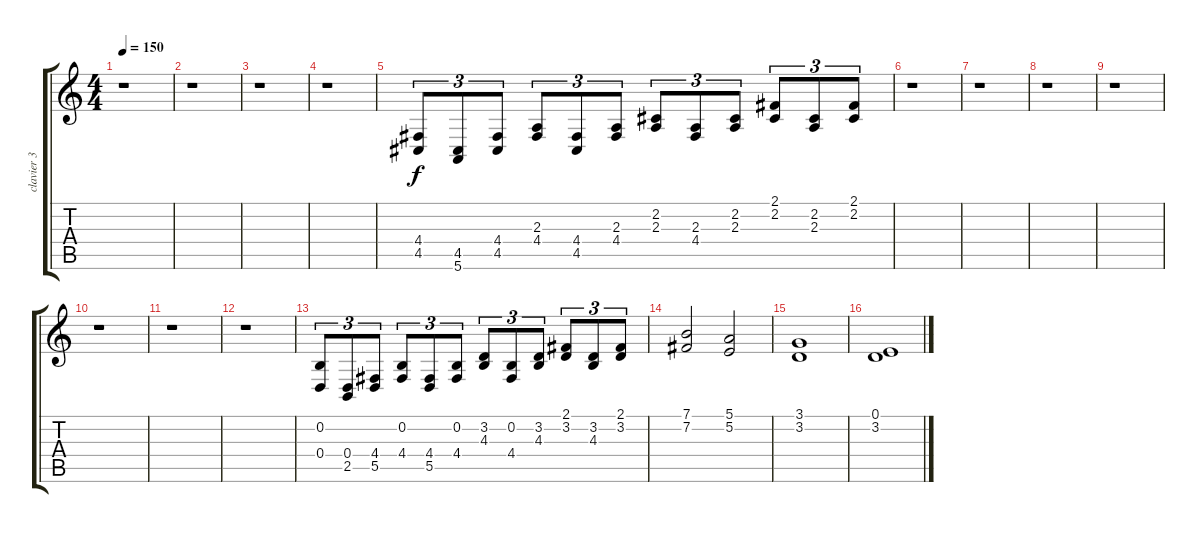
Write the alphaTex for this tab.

\track ("clavier 3" "clavier 3") {instrument synthbrass2}
\staff {score tabs}
\tuning (E4 B3 G3 D3 A2 E2) {hide}
\ts (4 4)
\tempo 150
\clef g2
\ks c
r.1{dy f} |
r.1 |
r.1 |
r.1 |
(4.4 4.5).8{tu (3 2)} (4.5 5.6).8{tu (3 2)} (4.4 4.5).8{tu (3 2)} (2.3 4.4).8{tu (3 2)} (4.4 4.5).8{tu (3 2)} (2.3 4.4).8{tu (3 2)} (2.2 2.3).8{tu (3 2)} (2.3 4.4).8{tu (3 2)} (2.2 2.3).8{tu (3 2)} (2.1 2.2).8{tu (3 2)} (2.2 2.3).8{tu (3 2)} (2.1 2.2).8{tu (3 2)} |
r.1 |
r.1 |
r.1 |
r.1 |
r.1 |
r.1 |
r.1 |
(0.2 0.4).8{tu (3 2)} (0.4 2.5).8{tu (3 2)} (4.4 5.5).8{tu (3 2)} (0.2 4.4).8{tu (3 2)} (4.4 5.5).8{tu (3 2)} (0.2 4.4).8{tu (3 2)} (3.2 4.3).8{tu (3 2)} (0.2 4.4).8{tu (3 2)} (3.2 4.3).8{tu (3 2)} (2.1 3.2).8{tu (3 2)} (3.2 4.3).8{tu (3 2)} (2.1 3.2).8{tu (3 2)} |
(7.1 7.2).2 (5.1 5.2).2 |
(3.1 3.2).1 |
(0.1 3.2).1
